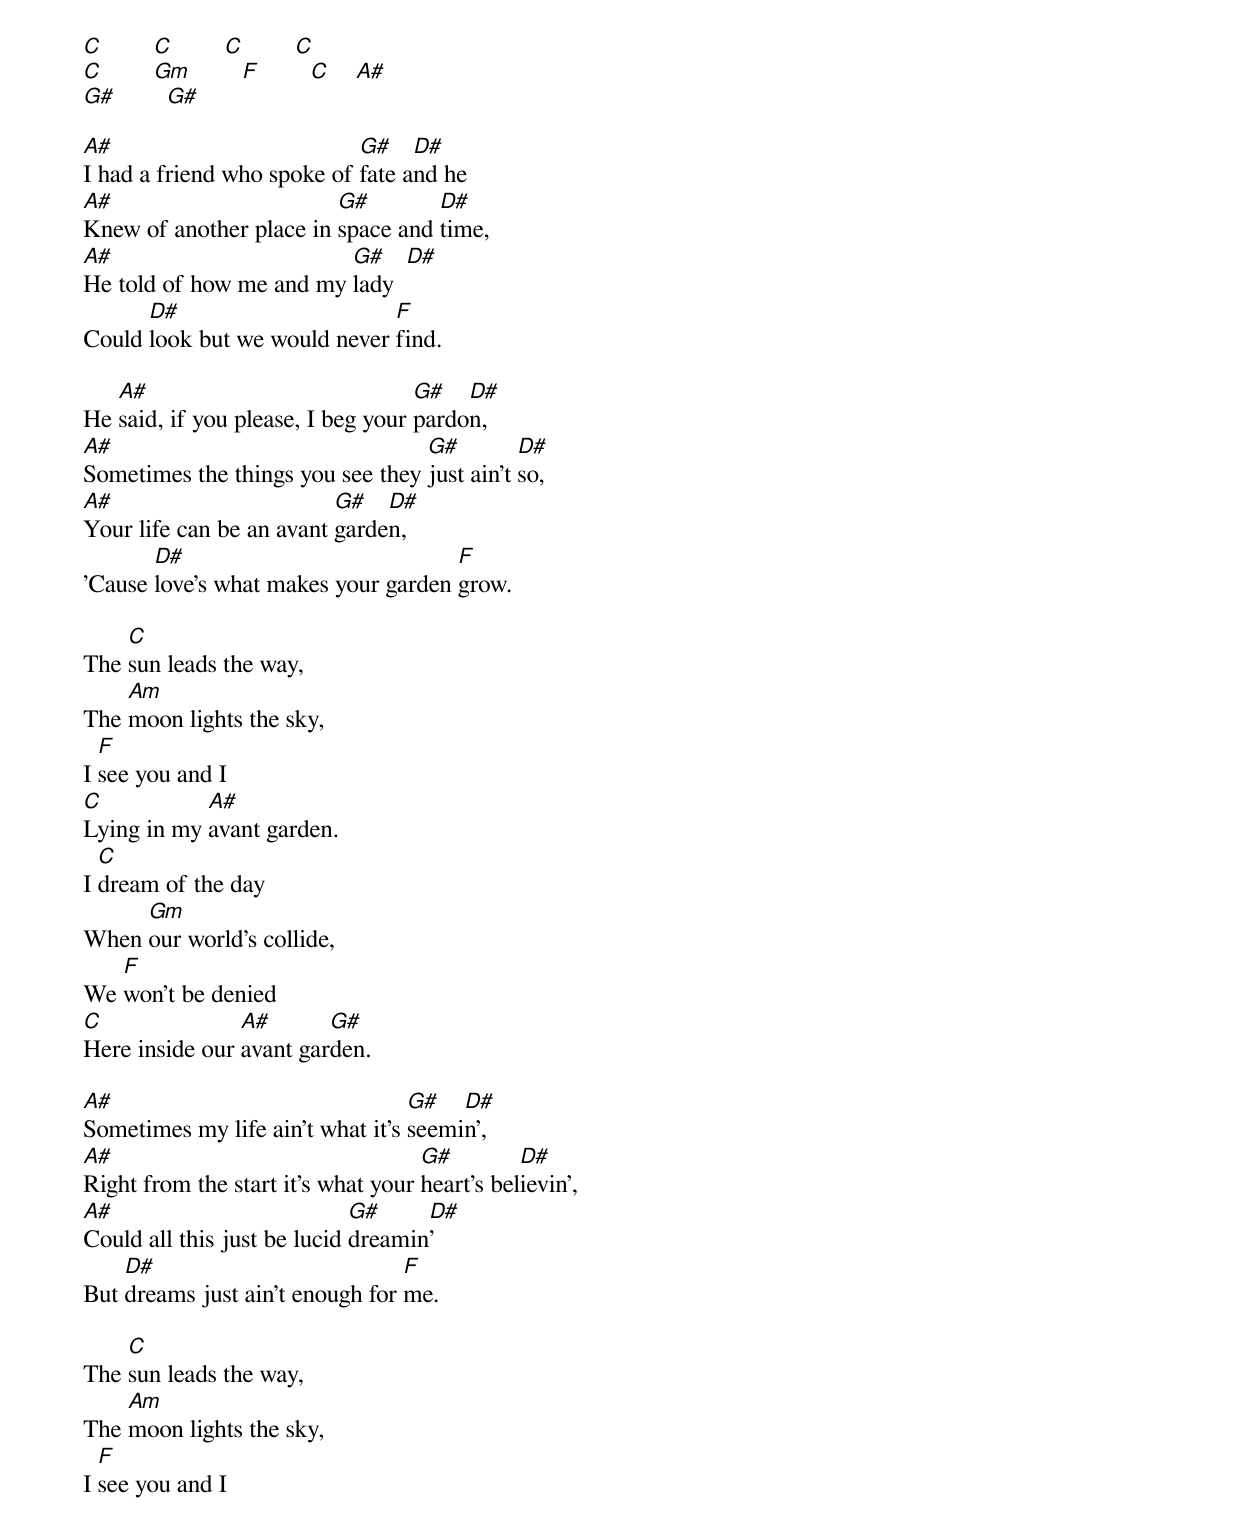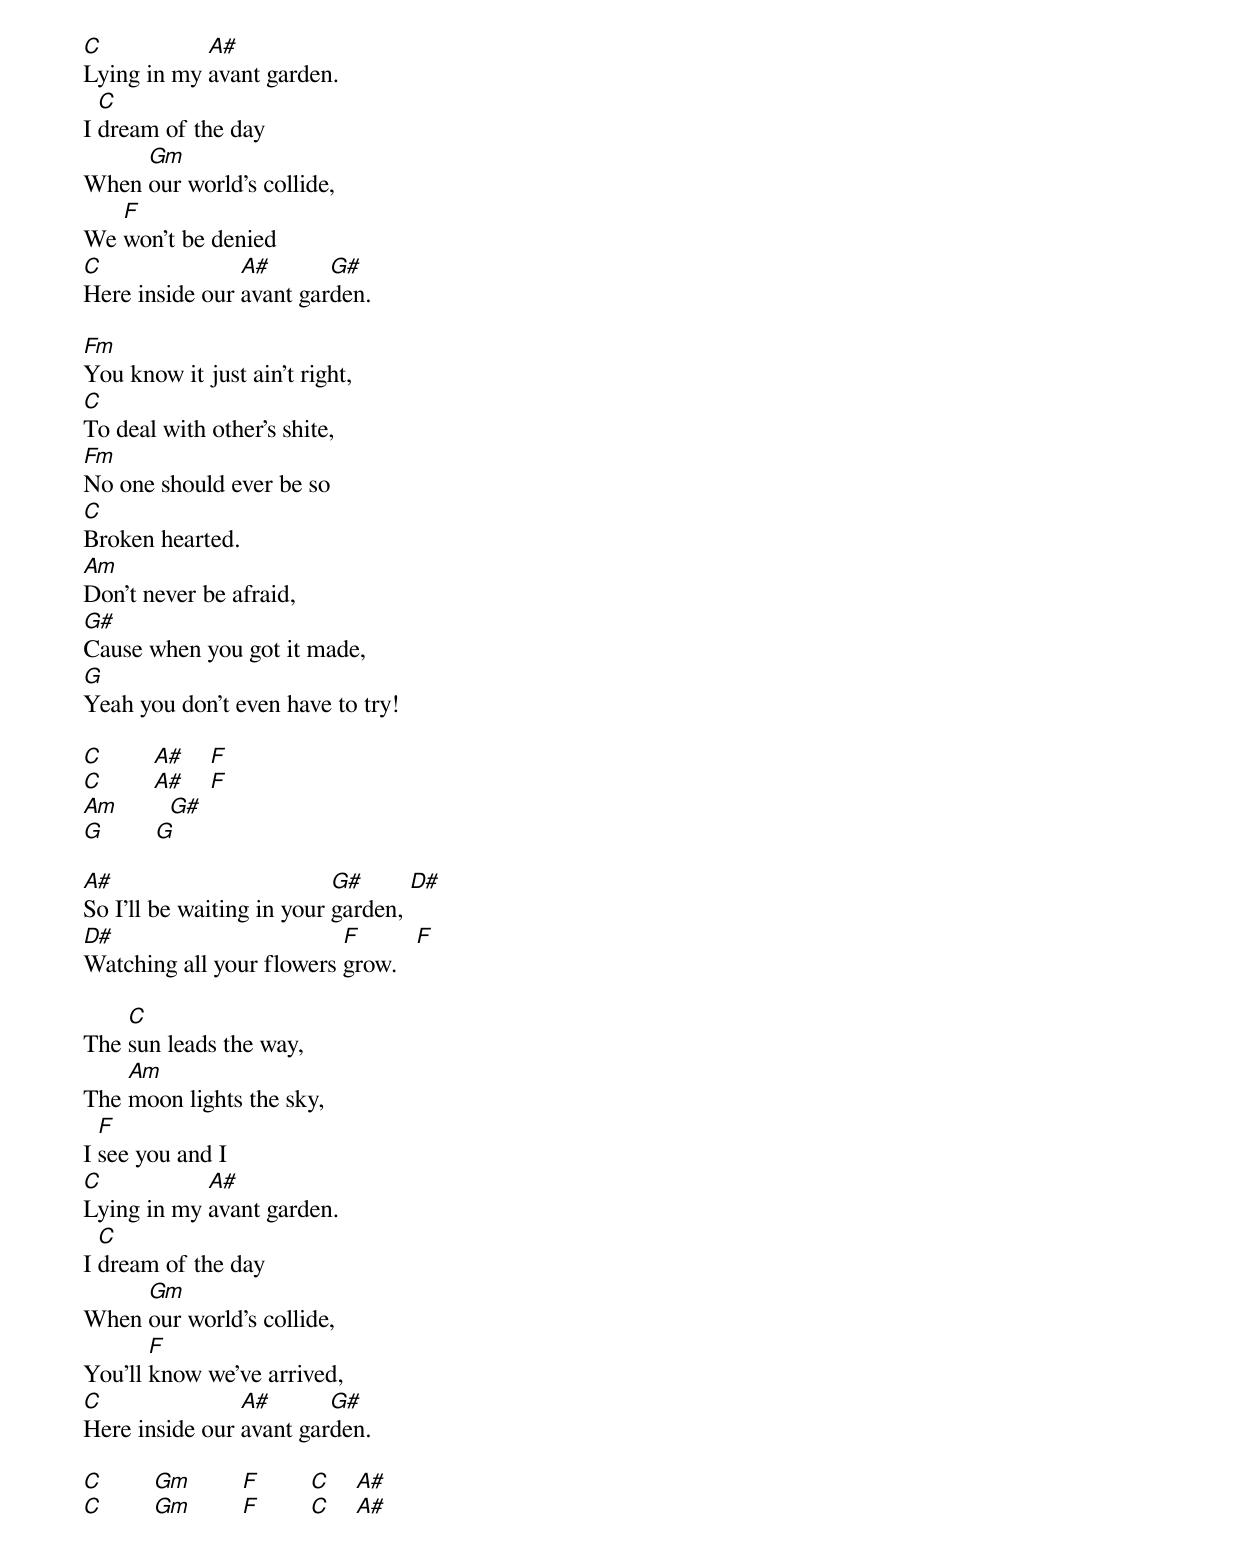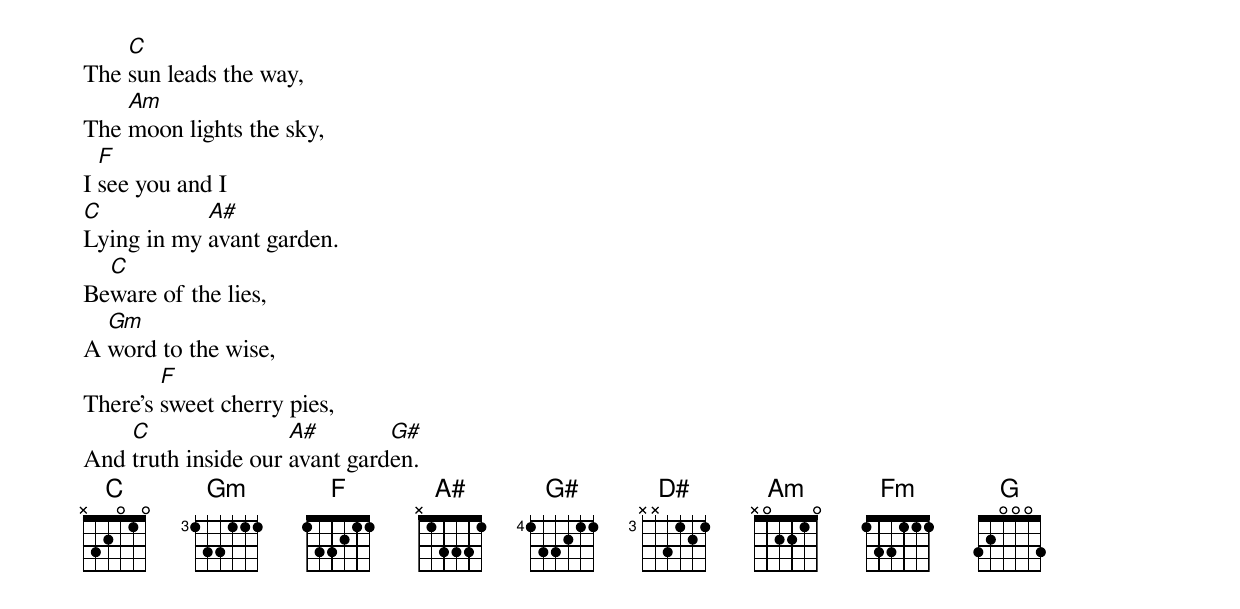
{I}
[C]        [C]        [C]        [C]
[C]        [Gm]        [F]        [C]    [A#]
[G#]        [G#]

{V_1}
[A#]I had a friend who spoke of [G#]fate a[D#]nd he
[A#]Knew of another place in [G#]space and [D#]time,
[A#]He told of how me and my [G#]lady  [D#]
Could [D#]look but we would never [F]find.

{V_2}
He [A#]said, if you please, I beg your [G#]pardo[D#]n,
[A#]Sometimes the things you see they [G#]just ain't [D#]so,
[A#]Your life can be an avant [G#]garde[D#]n,
'Cause [D#]love's what makes your garden [F]grow.

{C}
The [C]sun leads the way,
The [Am]moon lights the sky,
I [F]see you and I
[C]Lying in my [A#]avant garden.
I [C]dream of the day
When [Gm]our world's collide,
We [F]won't be denied
[C]Here inside our [A#]avant gar[G#]den.

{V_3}
[A#]Sometimes my life ain't what it's [G#]seemi[D#]n',
[A#]Right from the start it's what your [G#]heart's bel[D#]ievin',
[A#]Could all this just be lucid [G#]dreamin[D#]'
But [D#]dreams just ain't enough for [F]me.

{C}
The [C]sun leads the way,
The [Am]moon lights the sky,
I [F]see you and I
[C]Lying in my [A#]avant garden.
I [C]dream of the day
When [Gm]our world's collide,
We [F]won't be denied
[C]Here inside our [A#]avant gar[G#]den.

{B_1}
[Fm]You know it just ain't right,
[C]To deal with other's shite,
[Fm]No one should ever be so
[C]Broken hearted.
[Am]Don't never be afraid,
[G#]Cause when you got it made,
[G]Yeah you don't even have to try!

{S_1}
[C]        [A#]    [F]
[C]        [A#]    [F]
[Am]        [G#]
[G]        [G]

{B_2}
[A#]So I'll be waiting in your [G#]garden, [D#]
[D#]Watching all your flowers [F]grow.   [F]

{C}
The [C]sun leads the way,
The [Am]moon lights the sky,
I [F]see you and I
[C]Lying in my [A#]avant garden.
I [C]dream of the day
When [Gm]our world's collide,
You'll [F]know we've arrived,
[C]Here inside our [A#]avant gar[G#]den.

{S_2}
[C]        [Gm]        [F]        [C]    [A#]
[C]        [Gm]        [F]        [C]    [A#]

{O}
The [C]sun leads the way,
The [Am]moon lights the sky,
I [F]see you and I
[C]Lying in my [A#]avant garden.
Be[C]ware of the lies,
A [Gm]word to the wise,
There's [F]sweet cherry pies,
And [C]truth inside our [A#]avant gard[G#]en.
